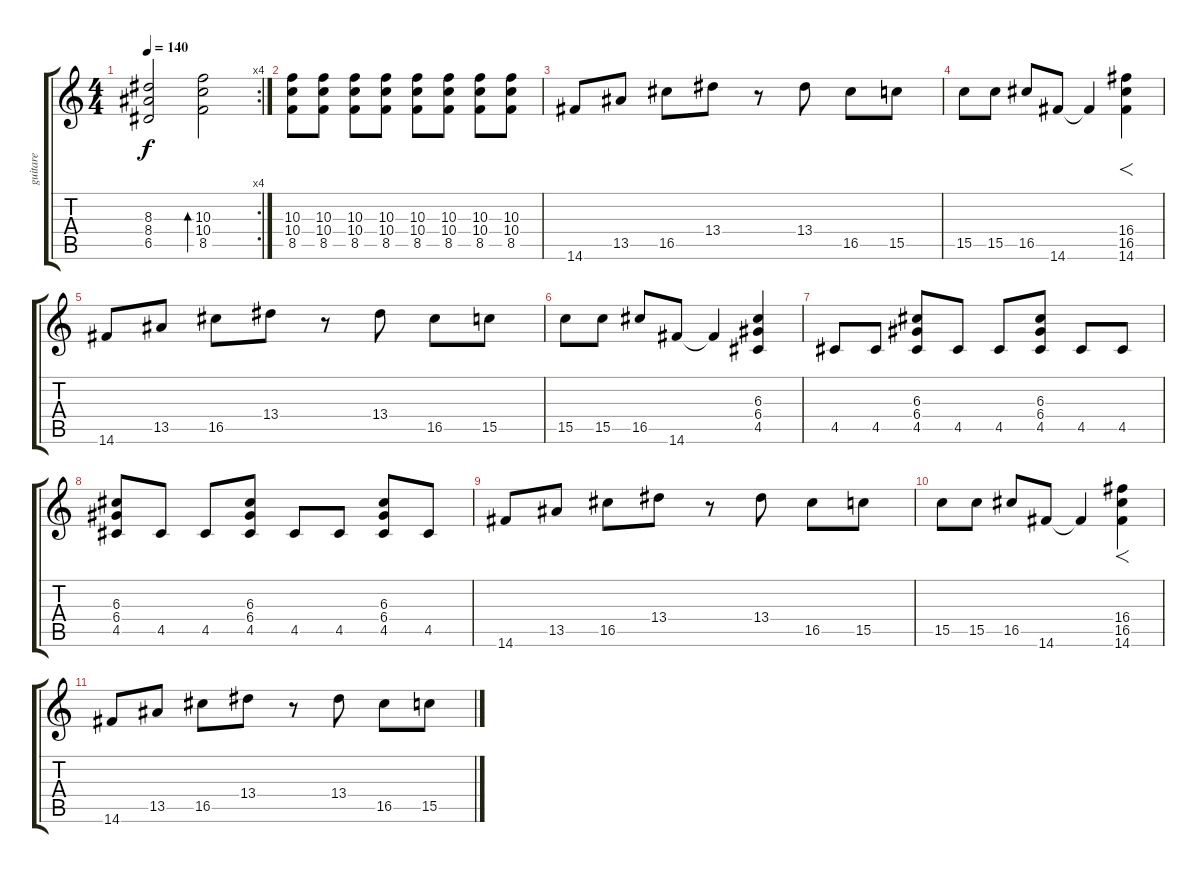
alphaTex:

\track ("guitare" "guitare") {instrument overdrivenguitar}
\staff {score tabs}
\tuning (E4 B3 G3 D3 A2 E2) {hide}
\rc 4
\ts (4 4)
\tempo 140
\clef g2
\ks c
(8.3{t} 8.4{t} 6.5{t}).2{dy f} (10.3 10.4 8.5).2{bd 480} |
(10.3 10.4 8.5).8{instrument overdrivenguitar} (10.3 10.4 8.5).8 (10.3 10.4 8.5).8 (10.3 10.4 8.5).8 (10.3 10.4 8.5).8 (10.3 10.4 8.5).8 (10.3 10.4 8.5).8 (10.3 10.4 8.5).8 |
14.6.8 13.5.8 16.5.8 13.4.8 r.8 13.4.8 16.5.8 15.5.8 |
15.5.8 15.5.8 16.5.8 14.6.8 14.6{t}.4 (16.4 16.5 14.6).4{f} |
14.6.8 13.5.8 16.5.8 13.4.8 r.8 13.4.8 16.5.8 15.5.8 |
15.5.8 15.5.8 16.5.8 14.6.8 14.6{t}.4 (6.3 6.4 4.5).4 |
4.5.8 4.5.8 (6.3 6.4 4.5).8 4.5.8 4.5.8 (6.3 6.4 4.5).8 4.5.8 4.5.8 |
(6.3 6.4 4.5).8{volume 14} 4.5.8 4.5.8 (6.3 6.4 4.5).8 4.5.8 4.5.8 (6.3 6.4 4.5).8 4.5.8 |
14.6.8{volume 10} 13.5.8 16.5.8 13.4.8 r.8 13.4.8 16.5.8 15.5.8 |
15.5.8{volume 8} 15.5.8 16.5.8 14.6.8 14.6{t}.4 (16.4 16.5 14.6).4{f} |
14.6.8{volume 5} 13.5.8 16.5.8 13.4.8 r.8 13.4.8 16.5.8 15.5.8
